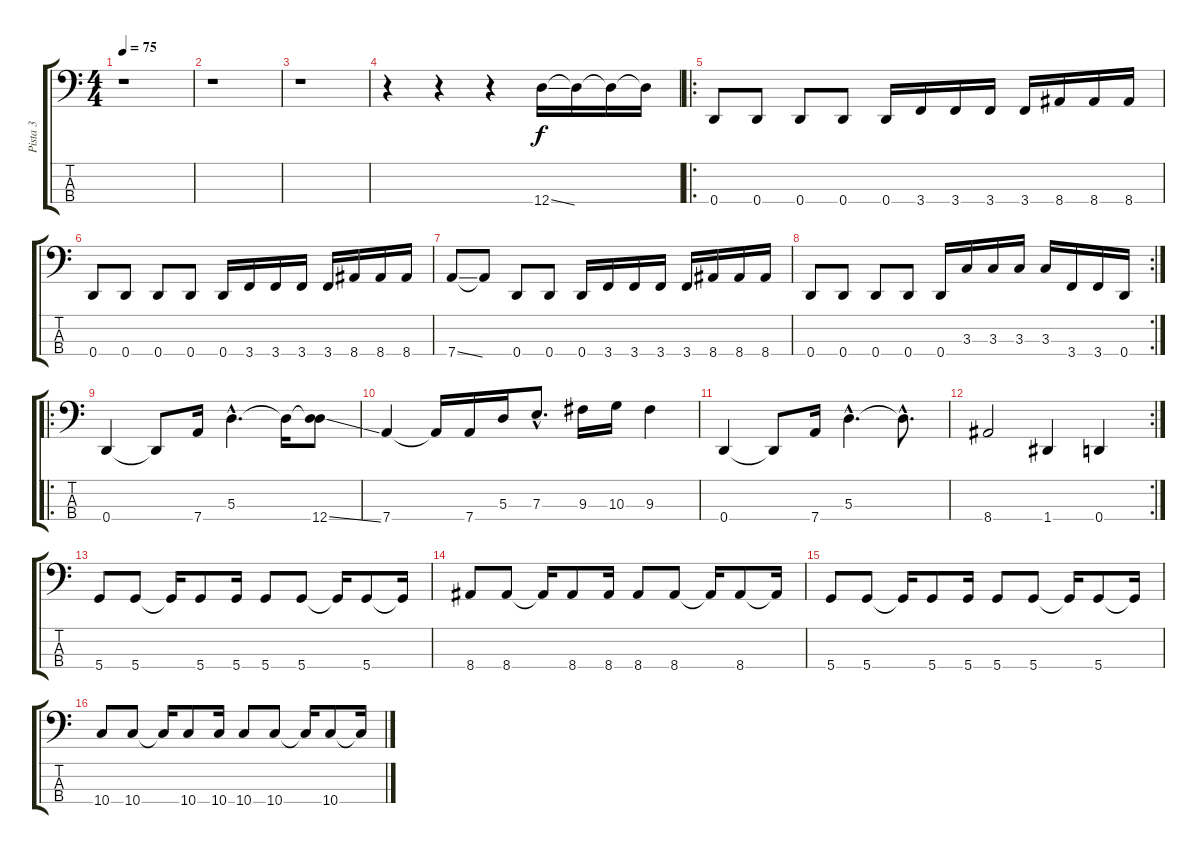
\track ("Pista 3" "Pista 3") {instrument electricbassfinger}
\staff {score tabs}
\tuning (G2 D2 A1 D1) {hide}
\ts (4 4)
\tempo 75
\clef f4
\ks c
r.1{dy f instrument electricbassfinger} |
r.1 |
r.1 |
r.4 r.4 r.4 12.4{ss}.16 12.4{t}.16 12.4{t}.16 12.4{t}.16 |
\ro
0.4.8 0.4.8 0.4.8 0.4.8 0.4.16 3.4.16 3.4.16 3.4.16 3.4.16 8.4.16 8.4.16 8.4.16 |
0.4.8 0.4.8 0.4.8 0.4.8 0.4.16 3.4.16 3.4.16 3.4.16 3.4.16 8.4.16 8.4.16 8.4.16 |
7.4{ss}.8 7.4{t}.8 0.4.8 0.4.8 0.4.16 3.4.16 3.4.16 3.4.16 3.4.16 8.4.16 8.4.16 8.4.16 |
\rc 2
0.4.8 0.4.8 0.4.8 0.4.8 0.4.16 3.3.16 3.3.16 3.3.16 3.3.16 3.4.16 3.4.16 0.4.16 |
\ro
0.4.4{instrument fretlessbass} 0.4{t}.8 7.4.16 5.3{hac}.4{d} 5.3{t}.16 (5.3{t} 12.4{ss}).8 |
7.4.4 7.4{t}.16 7.4.16 5.3.16 7.3{hac}.8{d} 9.3.16 10.3.16 9.3.4 |
0.4.4 0.4{t}.8 7.4.16 5.3{hac}.4{d} 5.3{hac t}.8{d} |
\rc 2
8.4.2 1.4.4 0.4.4 |
5.4.8{instrument electricbassfinger} 5.4.8 5.4{t}.16 5.4.8 5.4.16 5.4.8 5.4.8 5.4{t}.16 5.4.8 5.4{t}.16 |
8.4.8 8.4.8 8.4{t}.16 8.4.8 8.4.16 8.4.8 8.4.8 8.4{t}.16 8.4.8 8.4{t}.16 |
5.4.8 5.4.8 5.4{t}.16 5.4.8 5.4.16 5.4.8 5.4.8 5.4{t}.16 5.4.8 5.4{t}.16 |
10.4.8 10.4.8 10.4{t}.16 10.4.8 10.4.16 10.4.8 10.4.8 10.4{t}.16 10.4.8 10.4{t}.16
